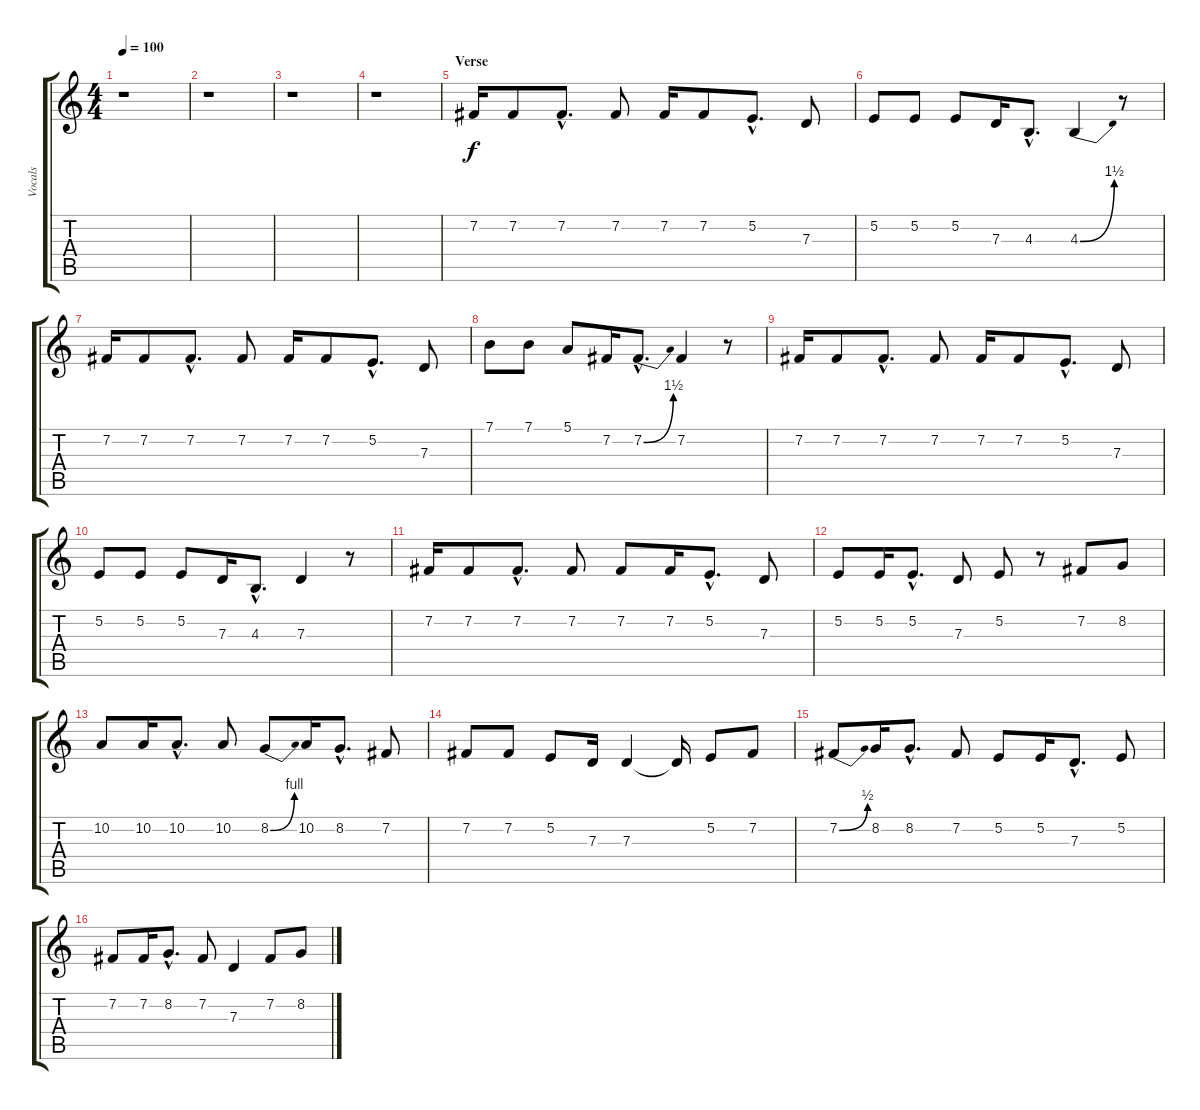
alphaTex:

\track ("Vocals" "Vocals") {instrument lead2sawtooth}
\staff {score tabs}
\tuning (E4 B3 G3 D3 A2 E2) {hide}
\ts (4 4)
\tempo 100
\clef g2
\ks c
r.1{dy f} |
r.1 |
r.1 |
r.1 |
\section ("" "Verse")
7.2.16 7.2.8 7.2{hac}.8{d} 7.2.8 7.2.16 7.2.8 5.2{hac}.8{d} 7.3.8 |
5.2.8 5.2.8 5.2.8 7.3.16 4.3{hac}.8{d} 4.3{be (bend 0 0 60 6)}.4 r.8 |
7.2.16 7.2.8 7.2{hac}.8{d} 7.2.8 7.2.16 7.2.8 5.2{hac}.8{d} 7.3.8 |
7.1.8 7.1.8 5.1.8 7.2.16 7.2{be (bend 0 0 60 6) hac}.8{d} 7.2.4 r.8 |
\section ("" "")
7.2.16 7.2.8 7.2{hac}.8{d} 7.2.8 7.2.16 7.2.8 5.2{hac}.8{d} 7.3.8 |
5.2.8 5.2.8 5.2.8 7.3.16 4.3{hac}.8{d} 7.3.4 r.8 |
7.2.16 7.2.8 7.2{hac}.8{d} 7.2.8 7.2.8 7.2.16 5.2{hac}.8{d} 7.3.8 |
5.2.8 5.2.16 5.2{hac}.8{d} 7.3.8 5.2.8 r.8 7.2.8 8.2.8 |
\section ("" "")
10.2.8 10.2.16 10.2{hac}.8{d} 10.2.8 8.2{be (bend 0 0 60 4)}.8 10.2.16 8.2{hac}.8{d} 7.2.8 |
7.2.8 7.2.8 5.2.8 7.3.16 7.3.4 7.3{t}.16 5.2.8 7.2.8 |
7.2{be (bend 0 0 60 2)}.8 8.2.16 8.2{hac}.8{d} 7.2.8 5.2.8 5.2.16 7.3{hac}.8{d} 5.2.8 |
7.2.8 7.2.16 8.2{hac}.8{d} 7.2.8 7.3.4 7.2.8 8.2.8
